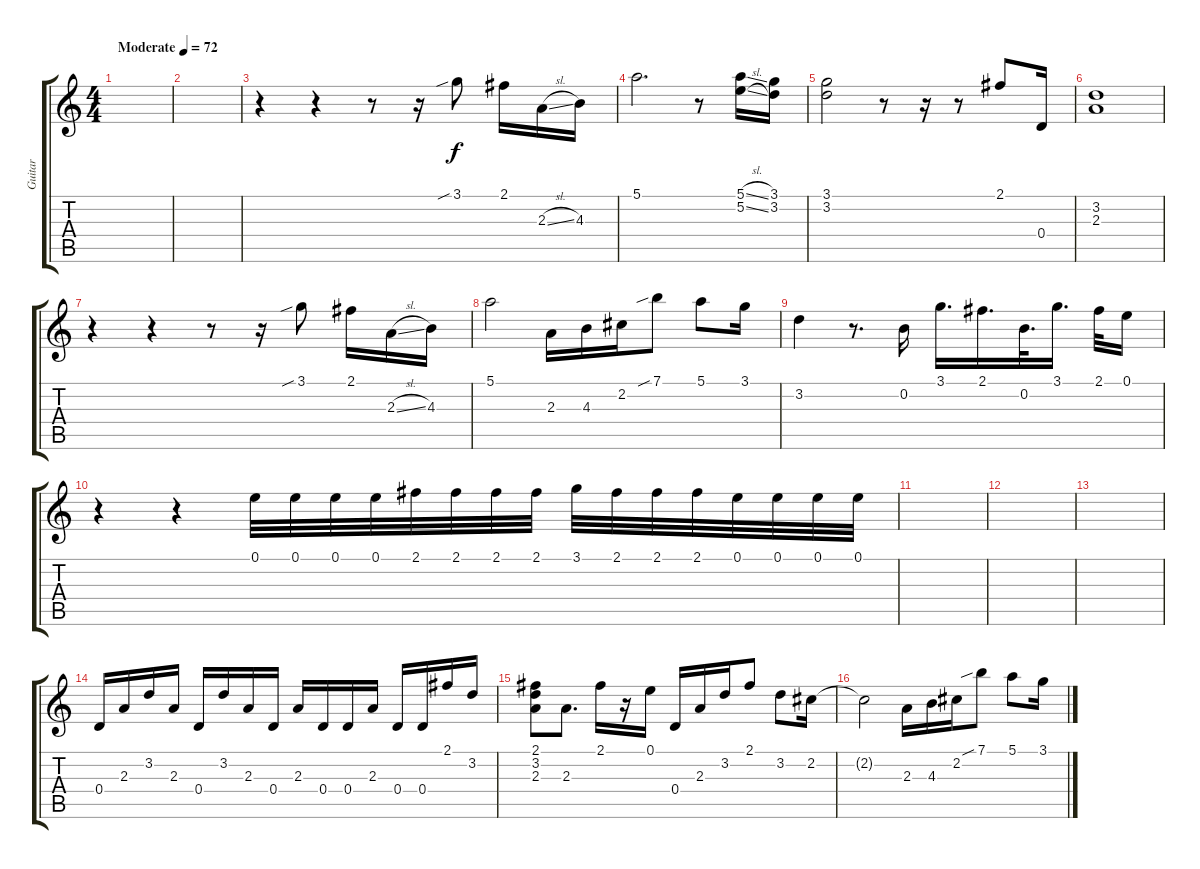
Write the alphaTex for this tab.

\track ("Guitar" "Guitar") {instrument overdrivenguitar}
\staff {score tabs}
\tuning (E4 B3 G3 D3 A2 E2) {hide}
\ts (4 4)
\tempo (72 "Moderate")
\clef g2
\ks c
|
|
r.4 r.4 r.8 r.16 3.1{sib}.8 2.1.16 2.3{sl}.16 4.3.16 |
5.1.2{d} r.8 (5.1{sl} 5.2{sl}).16 (3.1 3.2).16 |
(3.1 3.2).2 r.8 r.16 r.8 2.1.8 0.4.16 |
(3.2 2.3).1 |
r.4 r.4 r.8 r.16 3.1{sib}.8 2.1.16 2.3{sl}.16 4.3.16 |
5.1.2 2.3.16 4.3.16 2.2.16 7.1{sib}.8 5.1.8 3.1.16 |
3.2.4 r.8{d} 0.2.16 3.1.16{d} 2.1.16{d} 0.2.32{d} 3.1.16{d} 2.1.32 0.1.16 |
r.4 r.4 0.1.32 0.1.32 0.1.32 0.1.32 2.1.32 2.1.32 2.1.32 2.1.32 3.1.32 2.1.32 2.1.32 2.1.32 0.1.32 0.1.32 0.1.32 0.1.32 |
|
|
|
0.4.16 2.3.16 3.2.16 2.3.16 0.4.16 3.2.16 2.3.16 0.4.16 2.3.16 0.4.16 0.4.16 2.3.16 0.4.16 0.4.16 2.1.16 3.2.16 |
(2.1 3.2 2.3).8 2.3.8{d} 2.1.16 r.16 0.1.16 0.4.16 2.3.16 3.2.16 2.1.8 3.2.8 2.2.16 |
2.2{t}.2 2.3.16 4.3.16 2.2.16 7.1{sib}.8 5.1.8 3.1.16
